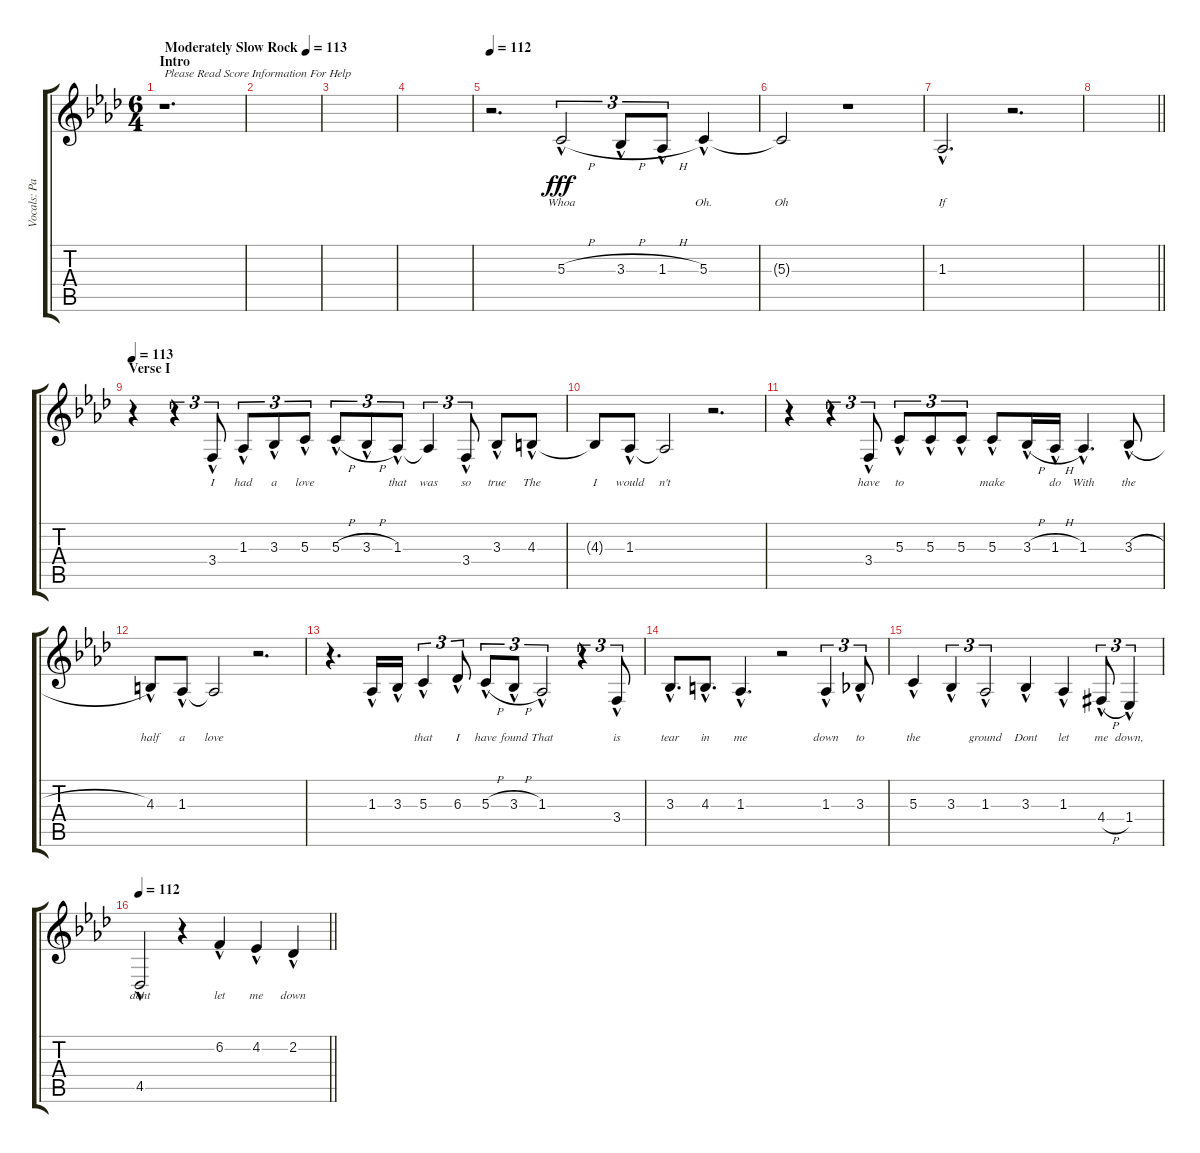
\track ("Vocals: Paul" "Vocals: Pa") {instrument lead2sawtooth}
\staff {score tabs}
\tuning (E4 B3 G3 D3 A2 E2) {hide}
\ts (6 4)
\section ("" "Intro")
\tempo (113 "Moderately Slow Rock")
\tempo 110
\tempo (113 "Moderately Slow Rock")
\clef g2
\ks ab
r.1{d txt "Please Read Score Information For Help" dy fff instrument lead2sawtooth} |
|
|
|
\tempo 112
r.2{d} 5.3{h hac}.2{tu (3 2) lyrics (0 "Whoa") lyrics (1 "") lyrics (2 "") lyrics (3 "") lyrics (4 "")} 3.3{h hac}.8{tu (3 2) lyrics (0 "") lyrics (1 "") lyrics (2 "") lyrics (3 "") lyrics (4 "")} 1.3{h hac}.8{tu (3 2) lyrics (0 "") lyrics (1 "") lyrics (2 "") lyrics (3 "") lyrics (4 "")} 5.3{hac}.4{lyrics (0 "Oh.") lyrics (1 "") lyrics (2 "") lyrics (3 "") lyrics (4 "")} |
5.3{t}.2{lyrics (0 "Oh") lyrics (1 "") lyrics (2 "") lyrics (3 "") lyrics (4 "")} r.1 |
1.3{hac}.2{d lyrics (0 "If") lyrics (1 "") lyrics (2 "") lyrics (3 "") lyrics (4 "")} r.2{d} |
\barLineRight lightlight
|
\section ("" "Verse I")
\tempo 113
r.4 r.4{tu (3 2)} 3.4{hac}.8{tu (3 2) lyrics (0 "I") lyrics (1 "") lyrics (2 "") lyrics (3 "") lyrics (4 "")} 1.3{hac}.8{tu (3 2) lyrics (0 "had") lyrics (1 "") lyrics (2 "") lyrics (3 "") lyrics (4 "")} 3.3{hac}.8{tu (3 2) lyrics (0 "a") lyrics (1 "") lyrics (2 "") lyrics (3 "") lyrics (4 "")} 5.3{hac}.8{tu (3 2) lyrics (0 "love") lyrics (1 "") lyrics (2 "") lyrics (3 "") lyrics (4 "")} 5.3{h hac}.8{tu (3 2) lyrics (0 "") lyrics (1 "") lyrics (2 "") lyrics (3 "") lyrics (4 "")} 3.3{h hac}.8{tu (3 2) lyrics (0 "") lyrics (1 "") lyrics (2 "") lyrics (3 "") lyrics (4 "")} 1.3{hac}.8{tu (3 2) lyrics (0 "that") lyrics (1 "") lyrics (2 "") lyrics (3 "") lyrics (4 "")} 1.3{t}.4{tu (3 2) lyrics (0 "was") lyrics (1 "") lyrics (2 "") lyrics (3 "") lyrics (4 "")} 3.4{hac}.8{tu (3 2) lyrics (0 "so") lyrics (1 "") lyrics (2 "") lyrics (3 "") lyrics (4 "")} 3.3{hac}.8{lyrics (0 "true") lyrics (1 "") lyrics (2 "") lyrics (3 "") lyrics (4 "")} 4.3{hac}.8{lyrics (0 "The") lyrics (1 "") lyrics (2 "") lyrics (3 "") lyrics (4 "")} |
4.3{t}.8{lyrics (0 "I") lyrics (1 "") lyrics (2 "") lyrics (3 "") lyrics (4 "")} 1.3{hac}.8{lyrics (0 "would") lyrics (1 "") lyrics (2 "") lyrics (3 "") lyrics (4 "")} 1.3{t}.2{lyrics (0 "n't") lyrics (1 "") lyrics (2 "") lyrics (3 "") lyrics (4 "")} r.2{d} |
r.4 r.4{tu (3 2)} 3.4{hac}.8{tu (3 2) lyrics (0 "have") lyrics (1 "") lyrics (2 "") lyrics (3 "") lyrics (4 "")} 5.3{hac}.8{tu (3 2) lyrics (0 "to") lyrics (1 "") lyrics (2 "") lyrics (3 "") lyrics (4 "")} 5.3{hac}.8{tu (3 2) lyrics (0 "") lyrics (1 "") lyrics (2 "") lyrics (3 "") lyrics (4 "")} 5.3{hac}.8{tu (3 2) lyrics (0 "") lyrics (1 "") lyrics (2 "") lyrics (3 "") lyrics (4 "")} 5.3{hac}.8{lyrics (0 "make") lyrics (1 "") lyrics (2 "") lyrics (3 "") lyrics (4 "")} 3.3{h hac}.16{lyrics (0 "") lyrics (1 "") lyrics (2 "") lyrics (3 "") lyrics (4 "")} 1.3{h hac}.16{lyrics (0 "do") lyrics (1 "") lyrics (2 "") lyrics (3 "") lyrics (4 "")} 1.3{hac}.4{d lyrics (0 "With") lyrics (1 "") lyrics (2 "") lyrics (3 "") lyrics (4 "")} 3.3{h hac}.8{lyrics (0 "the") lyrics (1 "") lyrics (2 "") lyrics (3 "") lyrics (4 "")} |
4.3{hac}.8{lyrics (0 "half") lyrics (1 "") lyrics (2 "") lyrics (3 "") lyrics (4 "")} 1.3{hac}.8{lyrics (0 "a") lyrics (1 "") lyrics (2 "") lyrics (3 "") lyrics (4 "")} 1.3{t}.2{lyrics (0 "love") lyrics (1 "") lyrics (2 "") lyrics (3 "") lyrics (4 "")} r.2{d} |
r.4{d} 1.3{hac}.16{lyrics (0 "") lyrics (1 "") lyrics (2 "") lyrics (3 "") lyrics (4 "")} 3.3{hac}.16{lyrics (0 "") lyrics (1 "") lyrics (2 "") lyrics (3 "") lyrics (4 "")} 5.3{hac}.4{tu (3 2) lyrics (0 "that") lyrics (1 "") lyrics (2 "") lyrics (3 "") lyrics (4 "")} 6.3{hac}.8{tu (3 2) lyrics (0 "I") lyrics (1 "") lyrics (2 "") lyrics (3 "") lyrics (4 "")} 5.3{h hac}.8{tu (3 2) lyrics (0 "have") lyrics (1 "") lyrics (2 "") lyrics (3 "") lyrics (4 "")} 3.3{h hac}.8{tu (3 2) lyrics (0 "found") lyrics (1 "") lyrics (2 "") lyrics (3 "") lyrics (4 "")} 1.3{hac}.2{tu (3 2) lyrics (0 "That") lyrics (1 "") lyrics (2 "") lyrics (3 "") lyrics (4 "")} r.4{tu (3 2)} 3.4{hac}.8{tu (3 2) lyrics (0 "is") lyrics (1 "") lyrics (2 "") lyrics (3 "") lyrics (4 "")} |
3.3{hac}.8{d lyrics (0 "tear") lyrics (1 "") lyrics (2 "") lyrics (3 "") lyrics (4 "")} 4.3{hac}.8{d lyrics (0 "in") lyrics (1 "") lyrics (2 "") lyrics (3 "") lyrics (4 "")} 1.3{hac}.4{d lyrics (0 "me") lyrics (1 "") lyrics (2 "") lyrics (3 "") lyrics (4 "")} r.2 1.3{hac}.4{tu (3 2) lyrics (0 "down") lyrics (1 "") lyrics (2 "") lyrics (3 "") lyrics (4 "")} 3.3{hac}.8{tu (3 2) lyrics (0 "to") lyrics (1 "") lyrics (2 "") lyrics (3 "") lyrics (4 "")} |
5.3{hac}.4{lyrics (0 "the") lyrics (1 "") lyrics (2 "") lyrics (3 "") lyrics (4 "")} 3.3{hac}.4{tu (3 2) lyrics (0 "") lyrics (1 "") lyrics (2 "") lyrics (3 "") lyrics (4 "")} 1.3{hac}.2{tu (3 2) lyrics (0 "ground") lyrics (1 "") lyrics (2 "") lyrics (3 "") lyrics (4 "")} 3.3{hac}.4{lyrics (0 "Dont") lyrics (1 "") lyrics (2 "") lyrics (3 "") lyrics (4 "")} 1.3{hac}.4{lyrics (0 "let") lyrics (1 "") lyrics (2 "") lyrics (3 "") lyrics (4 "")} 4.4{h hac acc #}.8{tu (3 2) lyrics (0 "me") lyrics (1 "") lyrics (2 "") lyrics (3 "") lyrics (4 "")} 1.4{hac}.4{tu (3 2) lyrics (0 "down,") lyrics (1 "") lyrics (2 "") lyrics (3 "") lyrics (4 "")} |
\tempo 112
\barLineRight lightlight
4.5{hac}.2{lyrics (0 "dont") lyrics (1 "") lyrics (2 "") lyrics (3 "") lyrics (4 "")} r.4 6.2{hac}.4{lyrics (0 "let") lyrics (1 "") lyrics (2 "") lyrics (3 "") lyrics (4 "")} 4.2{hac}.4{lyrics (0 "me") lyrics (1 "") lyrics (2 "") lyrics (3 "") lyrics (4 "")} 2.2{hac}.4{lyrics (0 "down") lyrics (1 "") lyrics (2 "") lyrics (3 "") lyrics (4 "")}
